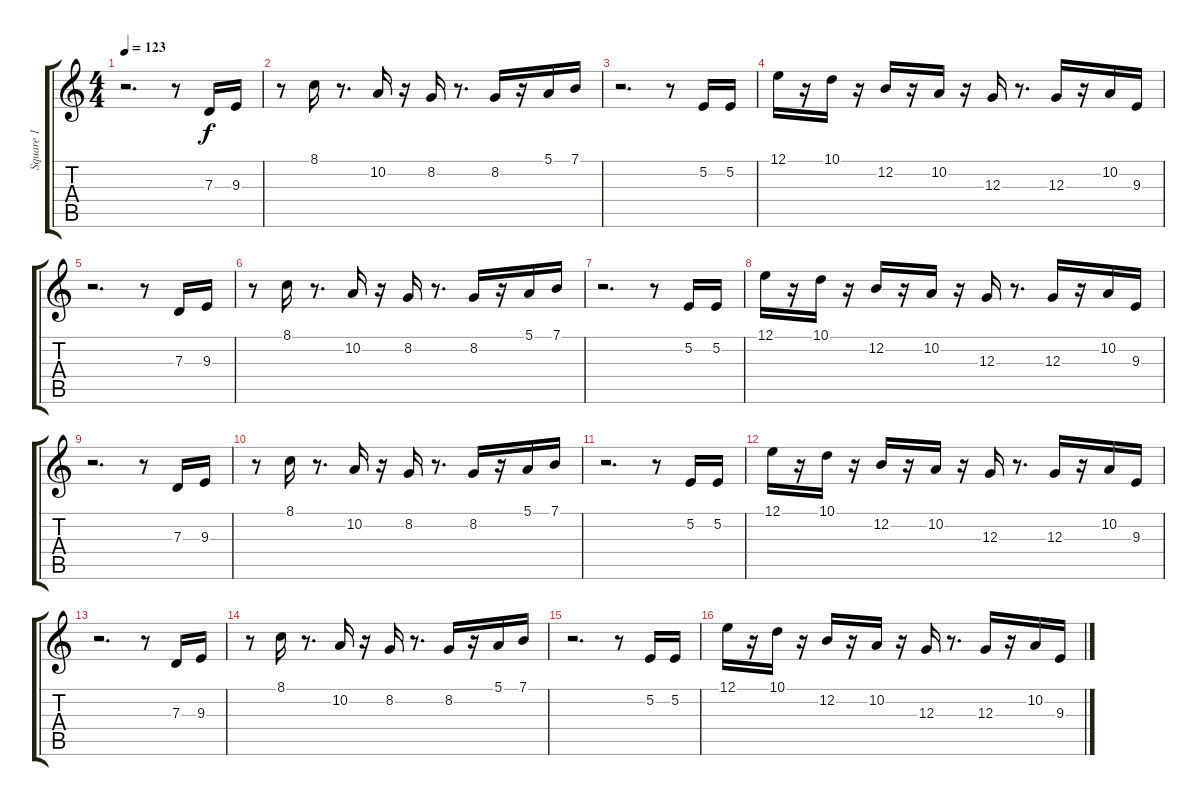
\track ("Square 1" "Square 1") {instrument lead1square}
\staff {score tabs}
\tuning (E4 B3 G3 D3 A2 E2) {hide}
\ts (4 4)
\tempo 123
\clef g2
\ks c
r.2{d dy f} r.8 7.3.16 9.3.16 |
r.8 8.1.16 r.8{d} 10.2.16 r.16 8.2.16 r.8{d} 8.2.16 r.16 5.1.16 7.1.16 |
r.2{d} r.8 5.2.16 5.2.16 |
12.1.16 r.16 10.1.16 r.16 12.2.16 r.16 10.2.16 r.16 12.3.16 r.8{d} 12.3.16 r.16 10.2.16 9.3.16 |
r.2{d} r.8 7.3.16 9.3.16 |
r.8 8.1.16 r.8{d} 10.2.16 r.16 8.2.16 r.8{d} 8.2.16 r.16 5.1.16 7.1.16 |
r.2{d} r.8 5.2.16 5.2.16 |
12.1.16 r.16 10.1.16 r.16 12.2.16 r.16 10.2.16 r.16 12.3.16 r.8{d} 12.3.16 r.16 10.2.16 9.3.16 |
r.2{d} r.8 7.3.16 9.3.16 |
r.8 8.1.16 r.8{d} 10.2.16 r.16 8.2.16 r.8{d} 8.2.16 r.16 5.1.16 7.1.16 |
r.2{d} r.8 5.2.16 5.2.16 |
12.1.16 r.16 10.1.16 r.16 12.2.16 r.16 10.2.16 r.16 12.3.16 r.8{d} 12.3.16 r.16 10.2.16 9.3.16 |
r.2{d} r.8 7.3.16 9.3.16 |
r.8 8.1.16 r.8{d} 10.2.16 r.16 8.2.16 r.8{d} 8.2.16 r.16 5.1.16 7.1.16 |
r.2{d} r.8 5.2.16 5.2.16 |
12.1.16 r.16 10.1.16 r.16 12.2.16 r.16 10.2.16 r.16 12.3.16 r.8{d} 12.3.16 r.16 10.2.16 9.3.16
